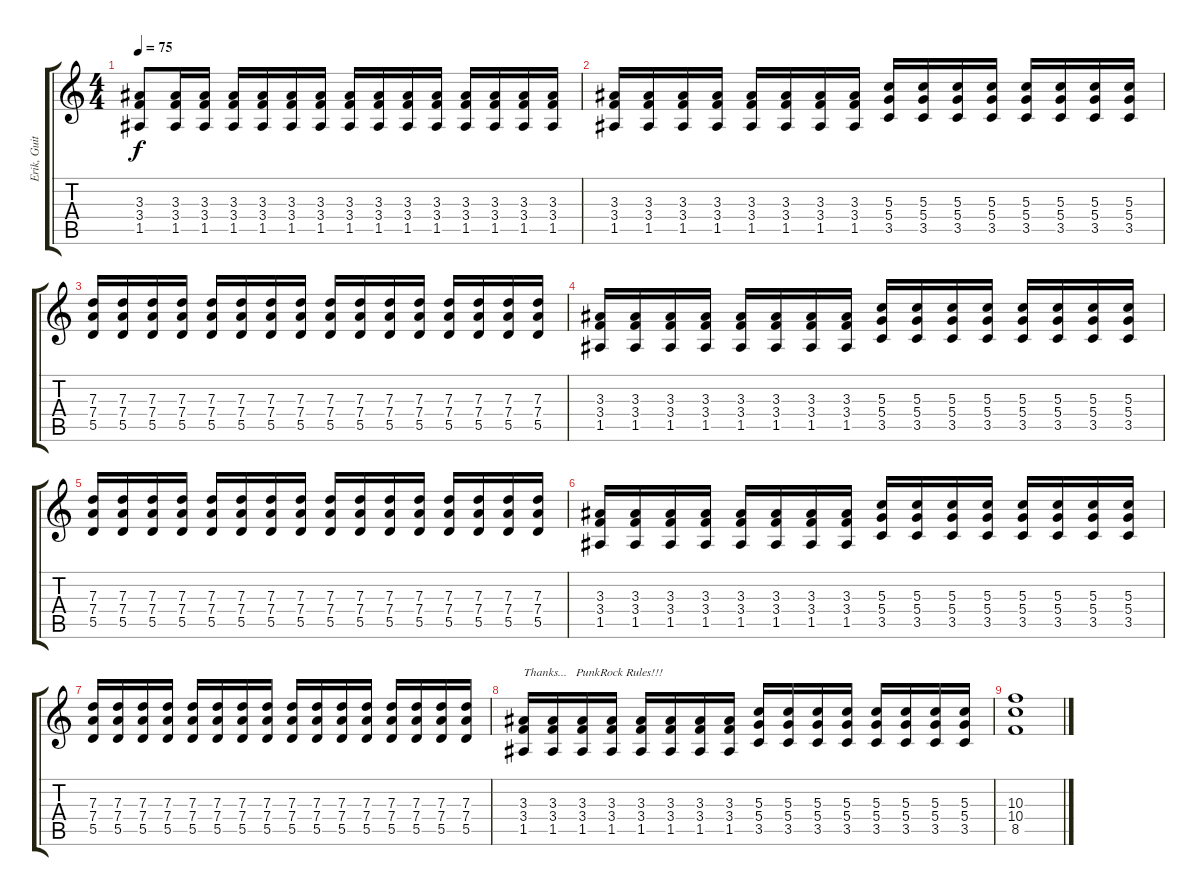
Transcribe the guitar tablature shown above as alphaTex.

\track ("Erik, Guitar" "Erik, Guit") {instrument distortionguitar}
\staff {score tabs}
\tuning (E4 B3 G3 D3 A2 E2) {hide}
\ts (4 4)
\tempo 75
\clef g2
\ks c
(3.3 3.4 1.5).8{dy f} (3.3 3.4 1.5).16 (3.3 3.4 1.5).16 (3.3 3.4 1.5).16 (3.3 3.4 1.5).16 (3.3 3.4 1.5).16 (3.3 3.4 1.5).16 (3.3 3.4 1.5).16 (3.3 3.4 1.5).16 (3.3 3.4 1.5).16 (3.3 3.4 1.5).16 (3.3 3.4 1.5).16 (3.3 3.4 1.5).16 (3.3 3.4 1.5).16 (3.3 3.4 1.5).16 |
(3.3 3.4 1.5).16 (3.3 3.4 1.5).16 (3.3 3.4 1.5).16 (3.3 3.4 1.5).16 (3.3 3.4 1.5).16 (3.3 3.4 1.5).16 (3.3 3.4 1.5).16 (3.3 3.4 1.5).16 (5.3 5.4 3.5).16 (5.3 5.4 3.5).16 (5.3 5.4 3.5).16 (5.3 5.4 3.5).16 (5.3 5.4 3.5).16 (5.3 5.4 3.5).16 (5.3 5.4 3.5).16 (5.3 5.4 3.5).16 |
(7.3 7.4 5.5).16 (7.3 7.4 5.5).16 (7.3 7.4 5.5).16 (7.3 7.4 5.5).16 (7.3 7.4 5.5).16 (7.3 7.4 5.5).16 (7.3 7.4 5.5).16 (7.3 7.4 5.5).16 (7.3 7.4 5.5).16 (7.3 7.4 5.5).16 (7.3 7.4 5.5).16 (7.3 7.4 5.5).16 (7.3 7.4 5.5).16 (7.3 7.4 5.5).16 (7.3 7.4 5.5).16 (7.3 7.4 5.5).16 |
(3.3 3.4 1.5).16 (3.3 3.4 1.5).16 (3.3 3.4 1.5).16 (3.3 3.4 1.5).16 (3.3 3.4 1.5).16 (3.3 3.4 1.5).16 (3.3 3.4 1.5).16 (3.3 3.4 1.5).16 (5.3 5.4 3.5).16 (5.3 5.4 3.5).16 (5.3 5.4 3.5).16 (5.3 5.4 3.5).16 (5.3 5.4 3.5).16 (5.3 5.4 3.5).16 (5.3 5.4 3.5).16 (5.3 5.4 3.5).16 |
(7.3 7.4 5.5).16 (7.3 7.4 5.5).16 (7.3 7.4 5.5).16 (7.3 7.4 5.5).16 (7.3 7.4 5.5).16 (7.3 7.4 5.5).16 (7.3 7.4 5.5).16 (7.3 7.4 5.5).16 (7.3 7.4 5.5).16 (7.3 7.4 5.5).16 (7.3 7.4 5.5).16 (7.3 7.4 5.5).16 (7.3 7.4 5.5).16 (7.3 7.4 5.5).16 (7.3 7.4 5.5).16 (7.3 7.4 5.5).16 |
(3.3 3.4 1.5).16 (3.3 3.4 1.5).16 (3.3 3.4 1.5).16 (3.3 3.4 1.5).16 (3.3 3.4 1.5).16 (3.3 3.4 1.5).16 (3.3 3.4 1.5).16 (3.3 3.4 1.5).16 (5.3 5.4 3.5).16 (5.3 5.4 3.5).16 (5.3 5.4 3.5).16 (5.3 5.4 3.5).16 (5.3 5.4 3.5).16 (5.3 5.4 3.5).16 (5.3 5.4 3.5).16 (5.3 5.4 3.5).16 |
(7.3 7.4 5.5).16 (7.3 7.4 5.5).16 (7.3 7.4 5.5).16 (7.3 7.4 5.5).16 (7.3 7.4 5.5).16 (7.3 7.4 5.5).16 (7.3 7.4 5.5).16 (7.3 7.4 5.5).16 (7.3 7.4 5.5).16 (7.3 7.4 5.5).16 (7.3 7.4 5.5).16 (7.3 7.4 5.5).16 (7.3 7.4 5.5).16 (7.3 7.4 5.5).16 (7.3 7.4 5.5).16 (7.3 7.4 5.5).16 |
(3.3 3.4 1.5).16{txt "Thanks...   PunkRock Rules!!!"} (3.3 3.4 1.5).16 (3.3 3.4 1.5).16 (3.3 3.4 1.5).16 (3.3 3.4 1.5).16 (3.3 3.4 1.5).16 (3.3 3.4 1.5).16 (3.3 3.4 1.5).16 (5.3 5.4 3.5).16 (5.3 5.4 3.5).16 (5.3 5.4 3.5).16 (5.3 5.4 3.5).16 (5.3 5.4 3.5).16 (5.3 5.4 3.5).16 (5.3 5.4 3.5).16 (5.3 5.4 3.5).16 |
(10.3 10.4 8.5).1
